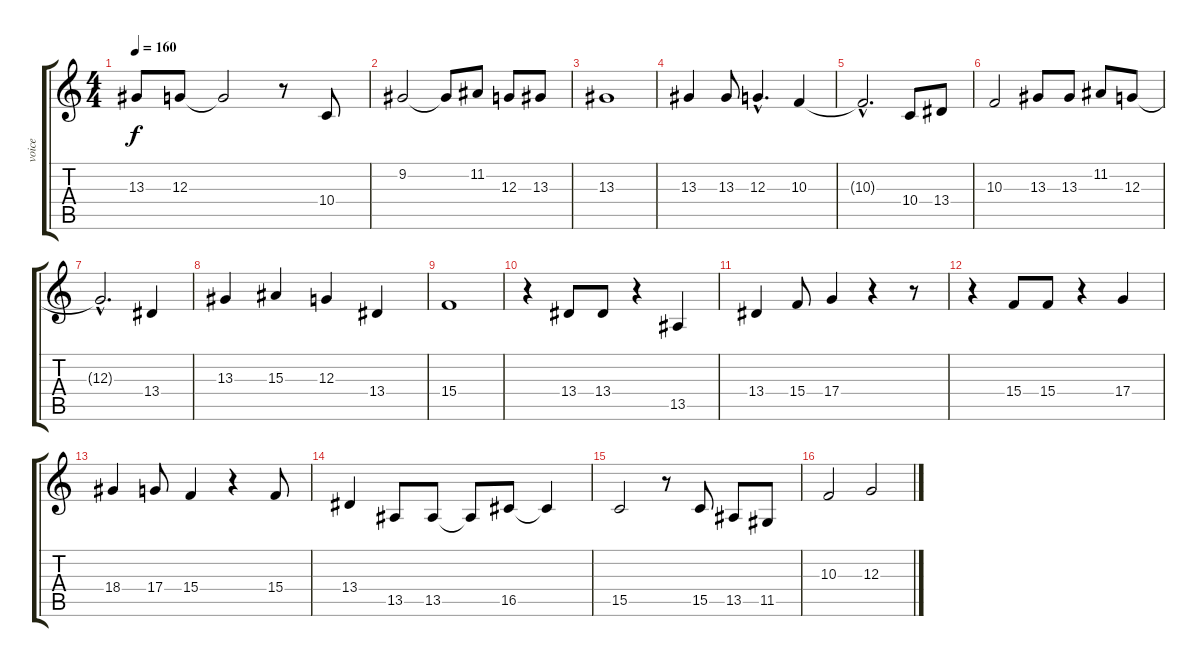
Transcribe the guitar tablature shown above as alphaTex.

\track ("voice" "voice") {instrument sopranosax}
\staff {score tabs}
\tuning (E4 B3 G3 D3 A2 E2) {hide}
\ts (4 4)
\tempo 160
\clef g2
\ks c
13.3.8{dy f} 12.3.8 12.3{t}.2 r.8 10.4.8 |
9.2.2 9.2{t}.8 11.2.8 12.3.8 13.3.8 |
13.3.1 |
13.3.4 13.3.8 12.3{hac}.4{d} 10.3.4 |
10.3{hac t}.2{d} 10.4.8 13.4.8 |
10.3.2 13.3.8 13.3.8 11.2.8 12.3.8 |
12.3{hac t}.2{d} 13.4.4 |
13.3.4 15.3.4 12.3.4 13.4.4 |
15.4.1 |
r.4 13.4.8 13.4.8 r.4 13.5.4 |
13.4.4 15.4.8 17.4.4 r.4 r.8 |
r.4 15.4.8 15.4.8 r.4 17.4.4 |
18.4.4 17.4.8 15.4.4 r.4 15.4.8 |
13.4.4 13.5.8 13.5.8 13.5{t}.8 16.5.8 16.5{t}.4 |
15.5.2 r.8 15.5.8 13.5.8 11.5.8 |
10.3.2 12.3.2
